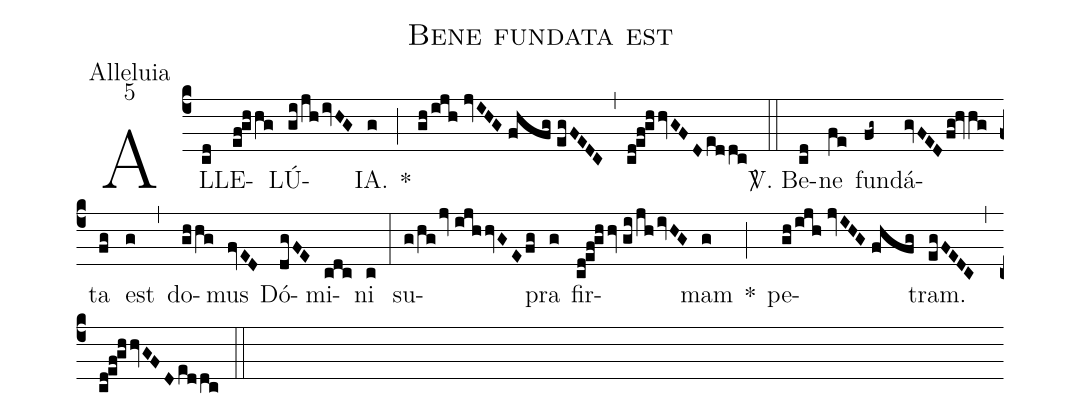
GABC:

name:Bene fundata est;
office-part:Alleluia;
mode:5;
%%
(c4) AL(cd)LE(ef!ghhg)LÚ(gi/jh/ivHG)IA.(g) *(;) (gh/ijh//jvIHG//fhfg//egFEDC) (,) (cd!ef!gh/hvGFD/eddc) (::) <sp>V/</sp>. Be(cd)ne(fe) fun(fg~)dá(gvFEDfg!hvhg)ta(fg) est(g) (,) do(ghhg)mus(fvED) Dó(dgFE)mi(cdc)ni(c) (:) su(g/hgjv//ijhhvGEfg)pra(g) fir(cd!ef!ghhv//gi/jhivHG)mam(g) *(;) pe(gh/ijh//jvIHG//fhfg)tram.(egFEDC) (,) (cd!ef!gh/hvGFD/eddc) (::)
